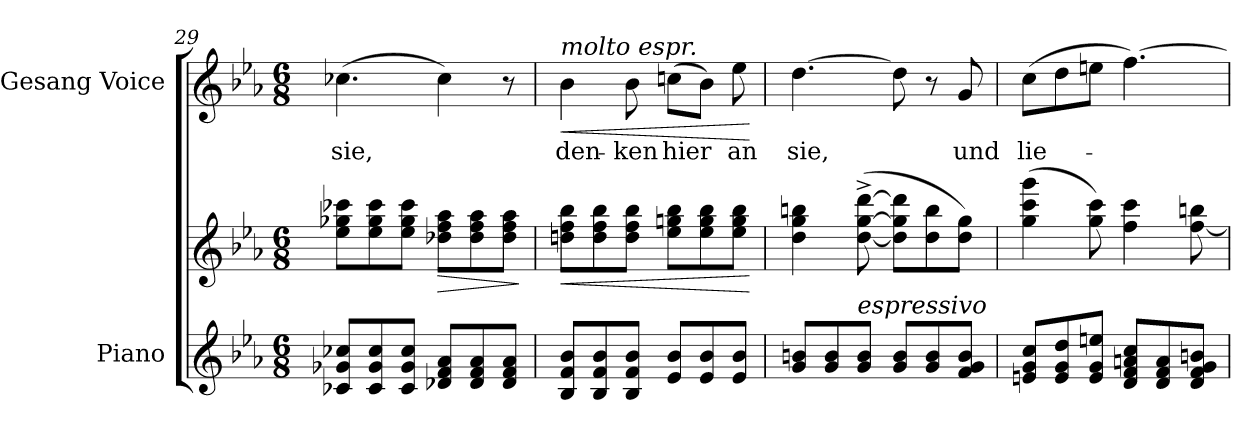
**kern	**kern	**dynam	**kern	**text	**dynam
*part2	*part2	*part2	*part1	*part1	*part1
*staff3	*staff2	*staff2/3	*staff1	*staff1	*staff1
*I"Piano	*	*	*I"Gesang Voice	*	*
*I'Pno	*	*	*	*	*
*clefG2	*clefG2	*	*clefG2	*	*
*k[b-e-a-]	*k[b-e-a-]	*	*k[b-e-a-]	*	*
*M6/8	*M6/8	*	*M6/8	*	*
=29	=29	=29	=29	=29	=29
8c-X/ 8g-X/ 8cc-X/L	8ee-\ 8gg-X\ 8ccc-X\L	.	(4.cc-X\	sie,	.
8c-/ 8g-/ 8cc-/	8ee-\ 8gg-\ 8ccc-\	.	.	.	.
8c-/ 8g-/ 8cc-/J	8ee-\ 8gg-\ 8ccc-\J	.	.	.	.
!	!	!LO:HP:b	!	!	!
8d-X/ 8f/ 8a-/L	8dd-X\ 8ff\ 8aa-\L	>	4cc-\)	.	.
8d-/ 8f/ 8a-/	8dd-\ 8ff\ 8aa-\	.	.	.	.
8d-/ 8f/ 8a-/J	8dd-\ 8ff\ 8aa-\J	.	8r	.	.
.	.	]	.	.	.
=30	=30	=30	=30	=30	=30
!	!	!	!LO:TX:i:t=molto espr.	!	!
!	!	!LO:HP:b	!	!	!LO:HP:b
8B-/ 8f/ 8b-/L	8ddn\ 8ff\ 8bb-\L	<	4b-\	den-	<
8B-/ 8f/ 8b-/	8dd\ 8ff\ 8bb-\	.	.	.	.
8B-/ 8f/ 8b-/J	8dd\ 8ff\ 8bb-\J	.	8b-\	-ken	.
8e-/ 8b-/L	8ee-\ 8ggn\ 8bb-\L	.	(8ccn\L	hier	.
8e-/ 8b-/	8ee-\ 8gg\ 8bb-\	.	8b-\J)	.	.
8e-/ 8b-/J	8ee-\ 8gg\ 8bb-\J	.	8ee-\	an	.
.	.	[	.	.	[
=31	=31	=31	=31	=31	=31
8g/ 8bn/L	4dd\ 4gg\ 4bbn\	.	[4.dd\	sie,	.
8g/ 8b/	.	.	.	.	.
!LO:TX:i:t=espressivo	!	!	!	!	!
8g/ 8b/J	([8dd\^ [8gg\^ [8ddd\^	.	.	.	.
8g/ 8b/L	8dd\] 8gg\] 8ddd\]L	.	8dd\]	.	.
8g/ 8b/	8dd\ 8bb\	.	8r	.	.
8f/ 8g/ 8b/J	8dd\ 8gg\J)	.	8g/	und	.
=32	=32	=32	=32	=32	=32
8en/ 8g/ 8cc/L	(4gg\ 4ccc\ 4ggg\	.	(8cc\L	lie-	.
8e/ 8g/ 8dd/	.	.	8dd\	.	.
8e/ 8g/ 8een/J	8gg\ 8ccc\)	.	8een\J	.	.
8d/ 8f/ 8an/ 8cc/L	4ff\ 4ccc\	.	[4.ff\)	.	.
8d/ 8f/ 8a/	.	.	.	.	.
8d/ 8f/ 8g/ 8bn/J	[8ff\ 8bbn\	.	.	.	.
=	=	=	=	=	=
*-	*-	*-	*-	*-	*-
